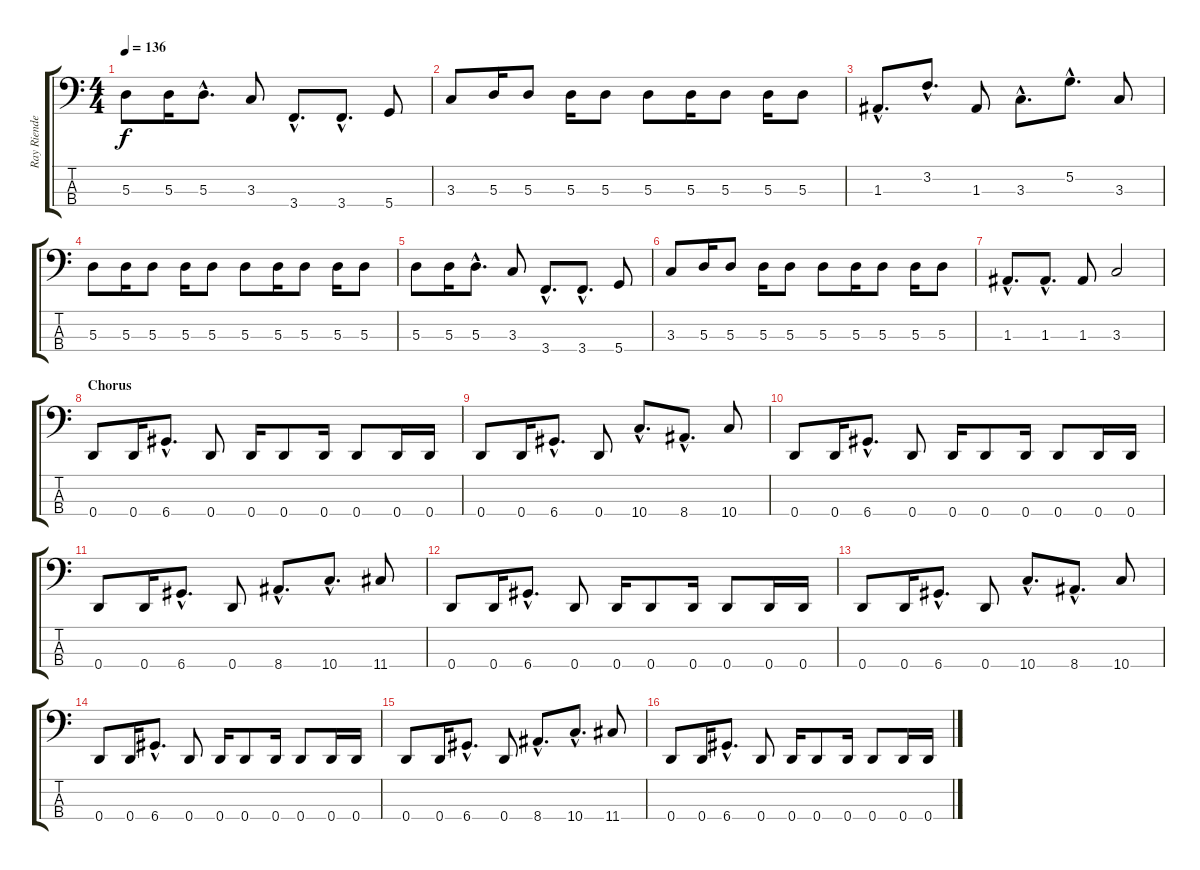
\track ("Ray Riendeau" "Ray Riende") {instrument electricbassfinger}
\staff {score tabs}
\tuning (G2 D2 A1 D1) {hide}
\ts (4 4)
\tempo 136
\clef f4
\ks c
5.3.8{dy f} 5.3.16 5.3{hac}.8{d} 3.3.8 3.4{hac}.8{d} 3.4{hac}.8{d} 5.4.8 |
3.3.8 5.3.16 5.3.8 5.3.16 5.3.8 5.3.8 5.3.16 5.3.8 5.3.16 5.3.8 |
1.3{hac}.8{d} 3.2{hac}.8{d} 1.3.8 3.3{hac}.8{d} 5.2{hac}.8{d} 3.3.8 |
5.3.8 5.3.16 5.3.8 5.3.16 5.3.8 5.3.8 5.3.16 5.3.8 5.3.16 5.3.8 |
5.3.8 5.3.16 5.3{hac}.8{d} 3.3.8 3.4{hac}.8{d} 3.4{hac}.8{d} 5.4.8 |
3.3.8 5.3.16 5.3.8 5.3.16 5.3.8 5.3.8 5.3.16 5.3.8 5.3.16 5.3.8 |
1.3{hac}.8{d} 1.3{hac}.8{d} 1.3.8 3.3.2 |
\section ("" "Chorus")
0.4.8 0.4.16 6.4{hac}.8{d} 0.4.8 0.4.16 0.4.8 0.4.16 0.4.8 0.4.16 0.4.16 |
0.4.8 0.4.16 6.4{hac}.8{d} 0.4.8 10.4{hac}.8{d} 8.4{hac}.8{d} 10.4.8 |
0.4.8 0.4.16 6.4{hac}.8{d} 0.4.8 0.4.16 0.4.8 0.4.16 0.4.8 0.4.16 0.4.16 |
0.4.8 0.4.16 6.4{hac}.8{d} 0.4.8 8.4{hac}.8{d} 10.4{hac}.8{d} 11.4.8 |
0.4.8 0.4.16 6.4{hac}.8{d} 0.4.8 0.4.16 0.4.8 0.4.16 0.4.8 0.4.16 0.4.16 |
0.4.8 0.4.16 6.4{hac}.8{d} 0.4.8 10.4{hac}.8{d} 8.4{hac}.8{d} 10.4.8 |
0.4.8 0.4.16 6.4{hac}.8{d} 0.4.8 0.4.16 0.4.8 0.4.16 0.4.8 0.4.16 0.4.16 |
0.4.8 0.4.16 6.4{hac}.8{d} 0.4.8 8.4{hac}.8{d} 10.4{hac}.8{d} 11.4.8 |
0.4.8 0.4.16 6.4{hac}.8{d} 0.4.8 0.4.16 0.4.8 0.4.16 0.4.8 0.4.16 0.4.16
